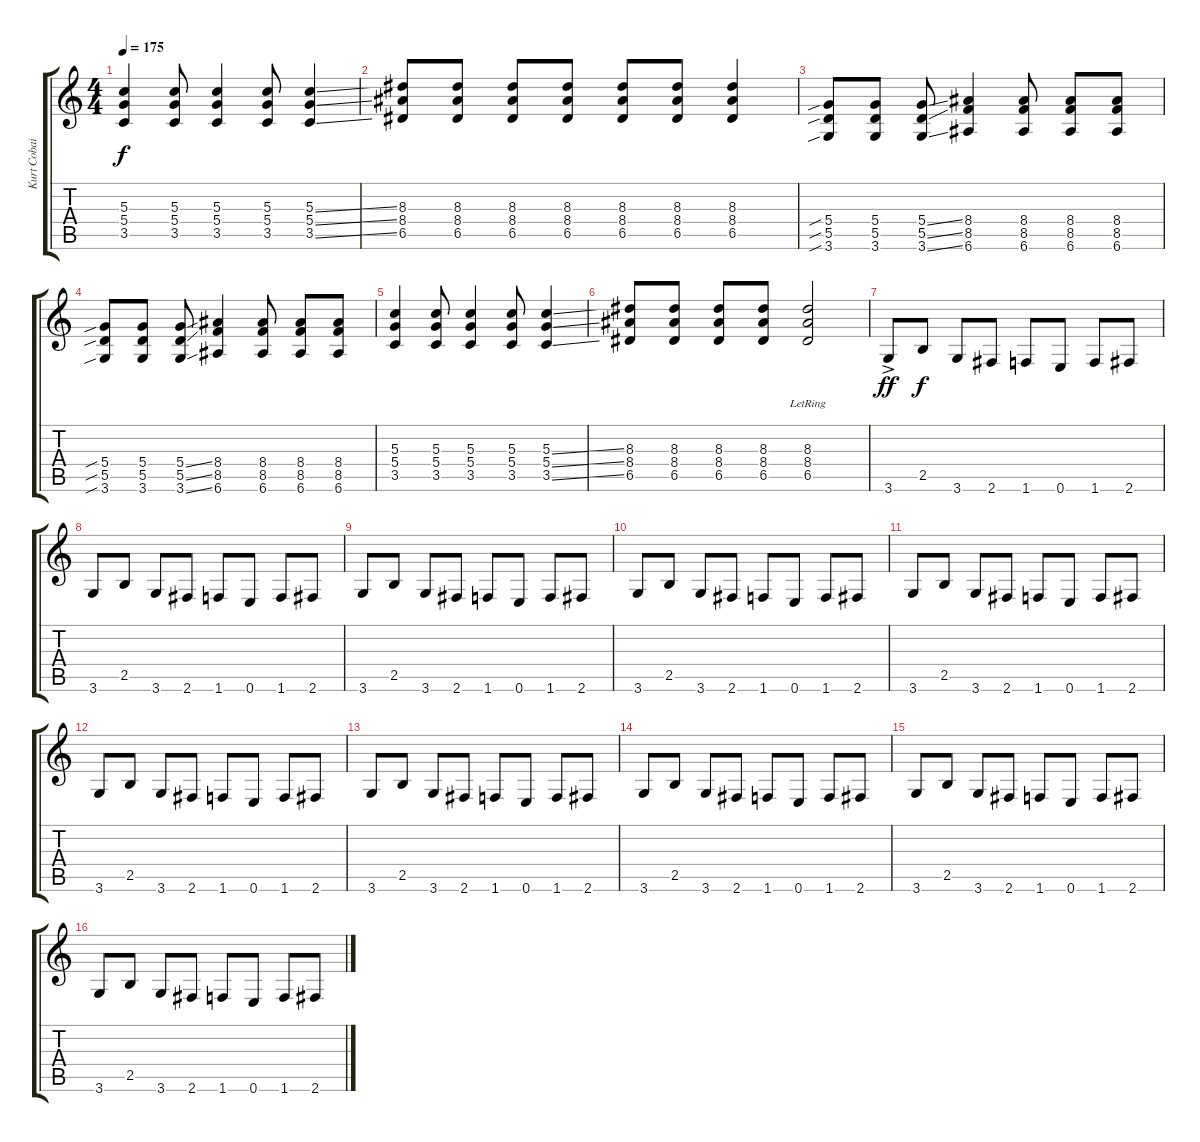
\track ("Kurt Cobain" "Kurt Cobai") {instrument distortionguitar}
\staff {score tabs}
\tuning (E4 B3 G3 D3 A2 E2) {hide}
\ts (4 4)
\tempo 175
\clef g2
\ks c
(5.3 5.4 3.5).4{dy f} (5.3 5.4 3.5).8 (5.3 5.4 3.5).4 (5.3 5.4 3.5).8 (5.3{ss} 5.4{ss} 3.5{ss}).4 |
(8.3 8.4 6.5).8 (8.3 8.4 6.5).8 (8.3 8.4 6.5).8 (8.3 8.4 6.5).8 (8.3 8.4 6.5).8 (8.3 8.4 6.5).8 (8.3 8.4 6.5).4 |
(5.4{sib} 5.5{sib} 3.6{sib}).8 (5.4 5.5 3.6).8 (5.4{ss} 5.5{ss} 3.6{ss}).8 (8.4 8.5 6.6).4 (8.4 8.5 6.6).8 (8.4 8.5 6.6).8 (8.4 8.5 6.6).8 |
(5.4{sib} 5.5{sib} 3.6{sib}).8 (5.4 5.5 3.6).8 (5.4{ss} 5.5{ss} 3.6{ss}).8 (8.4 8.5 6.6).4 (8.4 8.5 6.6).8 (8.4 8.5 6.6).8 (8.4 8.5 6.6).8 |
(5.3 5.4 3.5).4 (5.3 5.4 3.5).8 (5.3 5.4 3.5).4 (5.3 5.4 3.5).8 (5.3{ss} 5.4{ss} 3.5{ss}).4 |
(8.3 8.4 6.5).8 (8.3 8.4 6.5).8 (8.3 8.4 6.5).8 (8.3 8.4 6.5).8 (8.3{lr} 8.4{lr} 6.5{lr}).2 |
3.6{ac}.8{dy ff} 2.5.8{dy f} 3.6.8 2.6.8 1.6.8 0.6.8 1.6.8 2.6.8 |
3.6.8 2.5.8 3.6.8 2.6.8 1.6.8 0.6.8 1.6.8 2.6.8 |
3.6.8 2.5.8 3.6.8 2.6.8 1.6.8 0.6.8 1.6.8 2.6.8 |
3.6.8 2.5.8 3.6.8 2.6.8 1.6.8 0.6.8 1.6.8 2.6.8 |
3.6.8 2.5.8 3.6.8 2.6.8 1.6.8 0.6.8 1.6.8 2.6.8 |
3.6.8 2.5.8 3.6.8 2.6.8 1.6.8 0.6.8 1.6.8 2.6.8 |
3.6.8 2.5.8 3.6.8 2.6.8 1.6.8 0.6.8 1.6.8 2.6.8 |
3.6.8 2.5.8 3.6.8 2.6.8 1.6.8 0.6.8 1.6.8 2.6.8 |
3.6.8 2.5.8 3.6.8 2.6.8 1.6.8 0.6.8 1.6.8 2.6.8 |
3.6.8 2.5.8 3.6.8 2.6.8 1.6.8 0.6.8 1.6.8 2.6.8
